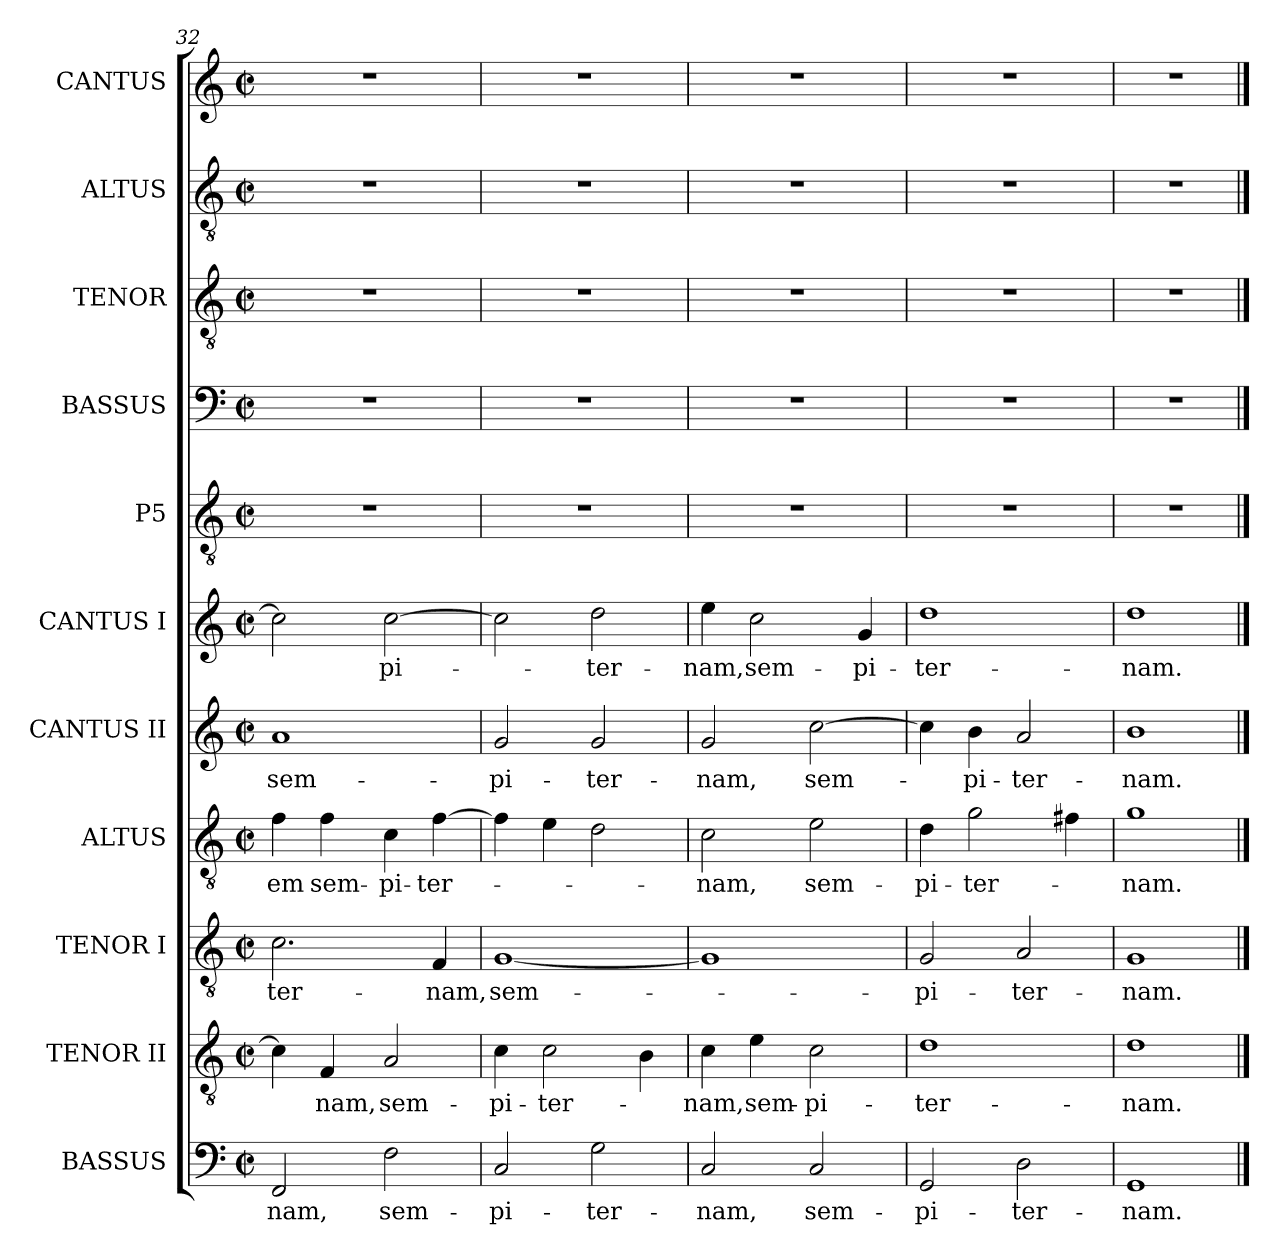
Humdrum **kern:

**kern	**text	**kern	**text	**kern	**text	**kern	**text	**kern	**text	**kern	**text	**kern	**kern	**kern	**kern	**kern
*part11	*part11	*part10	*part10	*part9	*part9	*part8	*part8	*part7	*part7	*part6	*part6	*part5	*part4	*part3	*part2	*part1
*staff11	*staff11	*staff10	*staff10	*staff9	*staff9	*staff8	*staff8	*staff7	*staff7	*staff6	*staff6	*staff5	*staff4	*staff3	*staff2	*staff1
*I"BASSUS	*	*I"TENOR II	*	*I"TENOR I	*	*I"ALTUS	*	*I"CANTUS II	*	*I"CANTUS I	*	*I"P5	*I"BASSUS	*I"TENOR	*I"ALTUS	*I"CANTUS
*I'B.	*	*I'T. II	*	*I'T. I	*	*I'A.	*	*I'C. II	*	*I'C. I	*	*	*I'B.	*I'T.	*I'A.	*I'C.
*clefF4	*	*clefGv2	*	*clefGv2	*	*clefGv2	*	*clefG2	*	*clefG2	*	*clefGv2	*clefF4	*clefGv2	*clefGv2	*clefG2
*	*	*ITrd7c12	*	*ITrd7c12	*	*ITrd7c12	*	*	*	*	*	*ITrd7c12	*	*ITrd7c12	*ITrd7c12	*
*k[]	*	*k[]	*	*k[]	*	*k[]	*	*k[]	*	*k[]	*	*k[]	*k[]	*k[]	*k[]	*k[]
*a:	*	*a:	*	*a:	*	*a:	*	*a:	*	*a:	*	*a:	*a:	*a:	*a:	*a:
*M2/2	*	*M2/2	*	*M2/2	*	*M2/2	*	*M2/2	*	*M2/2	*	*M2/2	*M2/2	*M2/2	*M2/2	*M2/2
*met(c|)	*	*met(c|)	*	*met(c|)	*	*met(c|)	*	*met(c|)	*	*met(c|)	*	*met(c|)	*met(c|)	*met(c|)	*met(c|)	*met(c|)
=32	=32	=32	=32	=32	=32	=32	=32	=32	=32	=32	=32	=32	=32	=32	=32	=32
!	!LO:LY:b:color=#000000	!	!	!	!	!	!	!	!	!	!	!	!	!	!	!
!	!	!	!	!	!LO:LY:b:color=#000000	!	!	!	!	!	!	!	!	!	!	!
!	!	!	!	!	!	!	!LO:LY:b:color=#000000	!	!	!	!	!	!	!	!	!
!	!	!	!	!	!	!	!	!	!LO:LY:b:color=#000000	!	!	!	!	!	!	!
2FFi/	-nam,	4Ci\]	.	2.Ci\	-ter-	4Fi\	-em	1ai	sem-	2cci\]	.	1r	1r	1r	1r	1r
!	!	!	!LO:LY:b:color=#000000	!	!	!	!	!	!	!	!	!	!	!	!	!
!	!	!	!	!	!	!	!LO:LY:b:color=#000000	!	!	!	!	!	!	!	!	!
.	.	4FFi/	-nam,	.	.	4Fi\	sem-	.	.	.	.	.	.	.	.	.
!	!LO:LY:b:color=#000000	!	!	!	!	!	!	!	!	!	!	!	!	!	!	!
!	!	!	!LO:LY:b:color=#000000	!	!	!	!	!	!	!	!	!	!	!	!	!
!	!	!	!	!	!	!	!LO:LY:b:color=#000000	!	!	!	!	!	!	!	!	!
!	!	!	!	!	!	!	!	!	!	!	!LO:LY:b:color=#000000	!	!	!	!	!
2Fi\	sem-	2AAi/	sem-	.	.	4Ci\	-pi-	.	.	[2cci\	-pi-	.	.	.	.	.
!	!	!	!	!	!LO:LY:b:color=#000000	!	!	!	!	!	!	!	!	!	!	!
!	!	!	!	!	!	!	!LO:LY:b:color=#000000	!	!	!	!	!	!	!	!	!
.	.	.	.	4FFi/	-nam,	[4Fi\	-ter-	.	.	.	.	.	.	.	.	.
=33	=33	=33	=33	=33	=33	=33	=33	=33	=33	=33	=33	=33	=33	=33	=33	=33
!	!LO:LY:b:color=#000000	!	!	!	!	!	!	!	!	!	!	!	!	!	!	!
!	!	!	!LO:LY:b:color=#000000	!	!	!	!	!	!	!	!	!	!	!	!	!
!	!	!	!	!	!LO:LY:b:color=#000000	!	!	!	!	!	!	!	!	!	!	!
!	!	!	!	!	!	!	!	!	!LO:LY:b:color=#000000	!	!	!	!	!	!	!
2Ci/	-pi-	4Ci\	-pi-	[1GGi	sem-	4Fi\]	.	2gi/	-pi-	2cci\]	.	1r	1r	1r	1r	1r
!	!	!	!LO:LY:b:color=#000000	!	!	!	!	!	!	!	!	!	!	!	!	!
.	.	2Ci\	-ter-	.	.	4Ei\	.	.	.	.	.	.	.	.	.	.
!	!LO:LY:b:color=#000000	!	!	!	!	!	!	!	!	!	!	!	!	!	!	!
!	!	!	!	!	!	!	!	!	!LO:LY:b:color=#000000	!	!	!	!	!	!	!
!	!	!	!	!	!	!	!	!	!	!	!LO:LY:b:color=#000000	!	!	!	!	!
2Gi\	-ter-	.	.	.	.	2Di\	.	2gi/	-ter-	2ddi\	-ter-	.	.	.	.	.
.	.	4BBi\	.	.	.	.	.	.	.	.	.	.	.	.	.	.
=34	=34	=34	=34	=34	=34	=34	=34	=34	=34	=34	=34	=34	=34	=34	=34	=34
!	!LO:LY:b:color=#000000	!	!	!	!	!	!	!	!	!	!	!	!	!	!	!
!	!	!	!LO:LY:b:color=#000000	!	!	!	!	!	!	!	!	!	!	!	!	!
!	!	!	!	!	!	!	!LO:LY:b:color=#000000	!	!	!	!	!	!	!	!	!
!	!	!	!	!	!	!	!	!	!LO:LY:b:color=#000000	!	!	!	!	!	!	!
!	!	!	!	!	!	!	!	!	!	!	!LO:LY:b:color=#000000	!	!	!	!	!
2Ci/	-nam,	4Ci\	-nam,	1GGi]	.	2Ci\	-nam,	2gi/	-nam,	4eei\	-nam,	1r	1r	1r	1r	1r
!	!	!	!LO:LY:b:color=#000000	!	!	!	!	!	!	!	!	!	!	!	!	!
!	!	!	!	!	!	!	!	!	!	!	!LO:LY:b:color=#000000	!	!	!	!	!
.	.	4Ei\	sem-	.	.	.	.	.	.	2cci\	sem-	.	.	.	.	.
!	!LO:LY:b:color=#000000	!	!	!	!	!	!	!	!	!	!	!	!	!	!	!
!	!	!	!LO:LY:b:color=#000000	!	!	!	!	!	!	!	!	!	!	!	!	!
!	!	!	!	!	!	!	!LO:LY:b:color=#000000	!	!	!	!	!	!	!	!	!
!	!	!	!	!	!	!	!	!	!LO:LY:b:color=#000000	!	!	!	!	!	!	!
2Ci/	sem-	2Ci\	-pi-	.	.	2Ei\	sem-	[2cci\	sem-	.	.	.	.	.	.	.
!	!	!	!	!	!	!	!	!	!	!	!LO:LY:b:color=#000000	!	!	!	!	!
.	.	.	.	.	.	.	.	.	.	4gi/	-pi-	.	.	.	.	.
=35	=35	=35	=35	=35	=35	=35	=35	=35	=35	=35	=35	=35	=35	=35	=35	=35
!	!LO:LY:b:color=#000000	!	!	!	!	!	!	!	!	!	!	!	!	!	!	!
!	!	!	!LO:LY:b:color=#000000	!	!	!	!	!	!	!	!	!	!	!	!	!
!	!	!	!	!	!LO:LY:b:color=#000000	!	!	!	!	!	!	!	!	!	!	!
!	!	!	!	!	!	!	!LO:LY:b:color=#000000	!	!	!	!	!	!	!	!	!
!	!	!	!	!	!	!	!	!	!	!	!LO:LY:b:color=#000000	!	!	!	!	!
2GGi/	-pi-	1Di	-ter-	2GGi/	-pi-	4Di\	-pi-	4cci\]	.	1ddi	-ter-	1r	1r	1r	1r	1r
!	!	!	!	!	!	!	!LO:LY:b:color=#000000	!	!	!	!	!	!	!	!	!
!	!	!	!	!	!	!	!	!	!LO:LY:b:color=#000000	!	!	!	!	!	!	!
.	.	.	.	.	.	2Gi\	-ter-	4bi\	-pi-	.	.	.	.	.	.	.
!	!LO:LY:b:color=#000000	!	!	!	!	!	!	!	!	!	!	!	!	!	!	!
!	!	!	!	!	!LO:LY:b:color=#000000	!	!	!	!	!	!	!	!	!	!	!
!	!	!	!	!	!	!	!	!	!LO:LY:b:color=#000000	!	!	!	!	!	!	!
2Di\	-ter-	.	.	2AAi/	-ter-	.	.	2ai/	-ter-	.	.	.	.	.	.	.
.	.	.	.	.	.	4F#Xi\	.	.	.	.	.	.	.	.	.	.
=36	=36	=36	=36	=36	=36	=36	=36	=36	=36	=36	=36	=36	=36	=36	=36	=36
!	!LO:LY:b:color=#000000	!	!	!	!	!	!	!	!	!	!	!	!	!	!	!
!	!	!	!LO:LY:b:color=#000000	!	!	!	!	!	!	!	!	!	!	!	!	!
!	!	!	!	!	!LO:LY:b:color=#000000	!	!	!	!	!	!	!	!	!	!	!
!	!	!	!	!	!	!	!LO:LY:b:color=#000000	!	!	!	!	!	!	!	!	!
!	!	!	!	!	!	!	!	!	!LO:LY:b:color=#000000	!	!	!	!	!	!	!
!	!	!	!	!	!	!	!	!	!	!	!LO:LY:b:color=#000000	!	!	!	!	!
1GGi	-nam.	1Di	-nam.	1GGi	-nam.	1Gi	-nam.	1bi	-nam.	1ddi	-nam.	1r	1r	1r	1r	1r
==	==	==	==	==	==	==	==	==	==	==	==	==	==	==	==	==
*-	*-	*-	*-	*-	*-	*-	*-	*-	*-	*-	*-	*-	*-	*-	*-	*-
